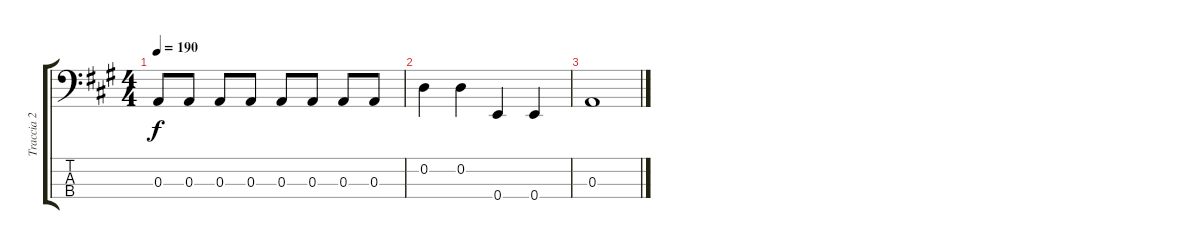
\track ("Traccia 2" "Traccia 2") {instrument electricbasspick}
\staff {score tabs}
\tuning (G2 D2 A1 E1) {hide}
\ts (4 4)
\tempo 190
\clef f4
\ks a
0.3.8{dy f} 0.3.8 0.3.8 0.3.8 0.3.8 0.3.8 0.3.8 0.3.8 |
0.2.4 0.2.4 0.4.4 0.4.4 |
0.3.1
